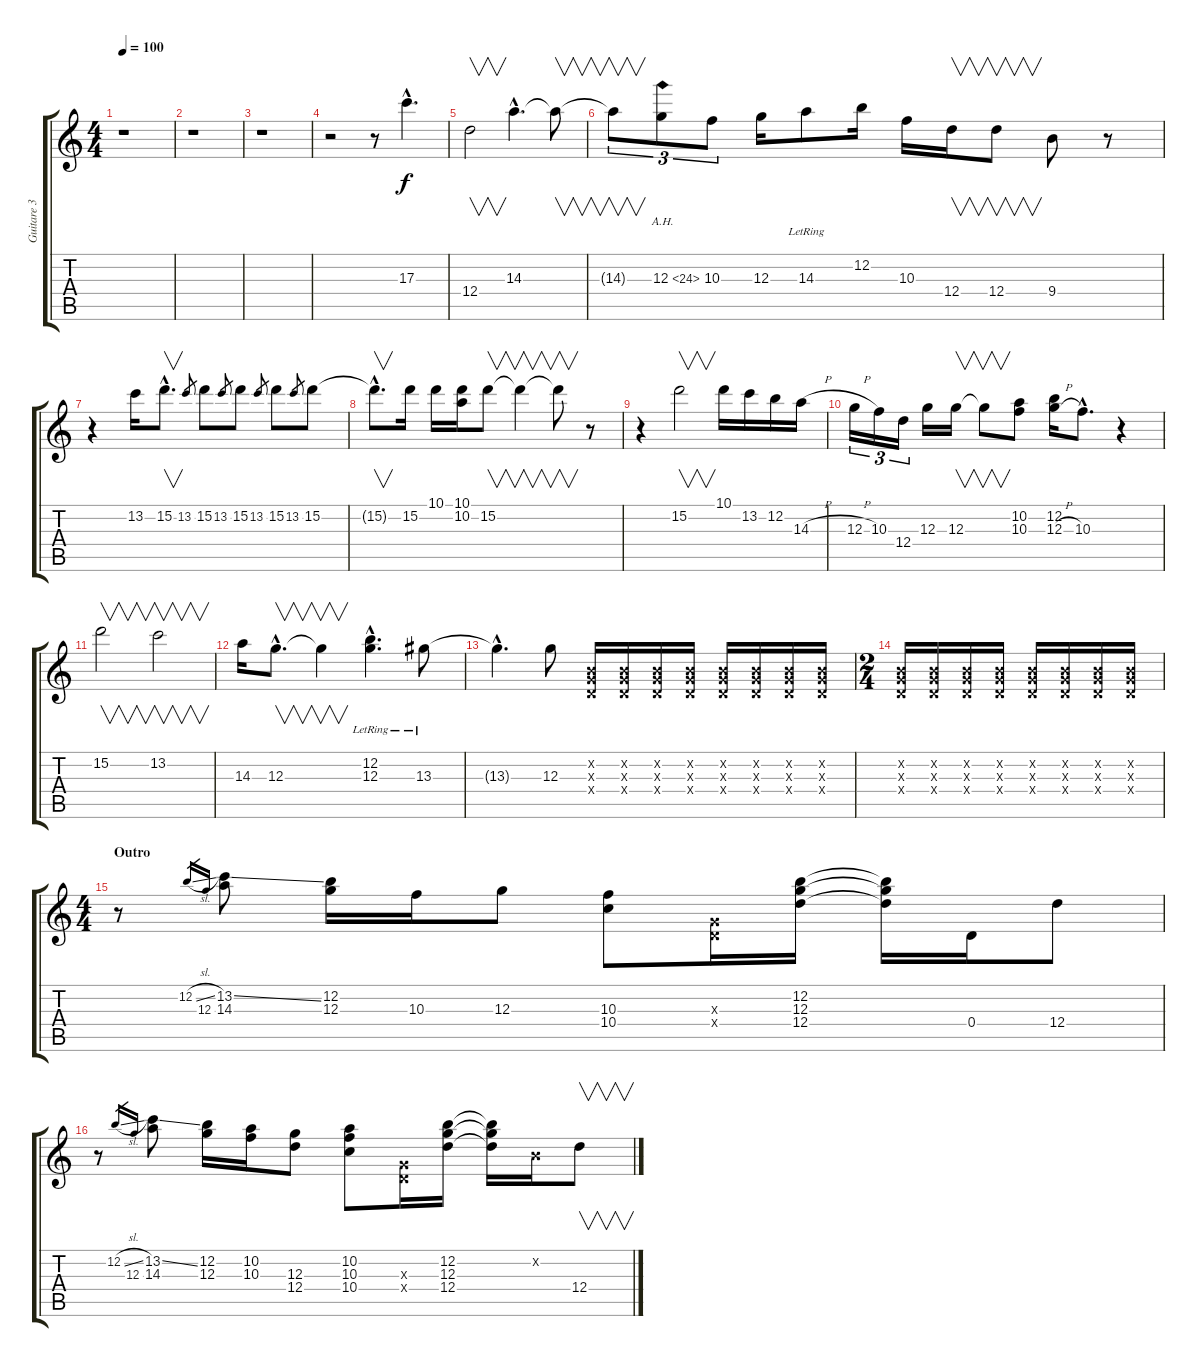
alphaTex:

\track ("Guitare 3" "Guitare 3") {instrument distortionguitar}
\staff {score tabs}
\tuning (E4 B3 G3 D3 A2 E2) {hide}
\ts (4 4)
\tempo 100
\clef g2
\ks c
r.1{dy f} |
r.1 |
r.1 |
r.2 r.8 17.3{hac}.4{d} |
12.4.2{v} 14.3{hac}.4{d} 14.3{t}.8{v} |
14.3{t}.8{v tu (3 2)} 12.3{ah 12}.8{tu (3 2)} 10.3.8{tu (3 2)} 12.3.16 14.3{lr}.8 12.2.16 10.3.16 12.4.16{v} 12.4.8{v} 9.4.8 r.8 |
r.4 13.2.16 15.2{hac}.8{v d} 13.2.8{gr} 15.2.8 13.2.8{gr} 15.2.8 13.2.8{gr} 15.2.8 13.2.8{gr} 15.2.8 |
15.2{hac t}.8{v d} 15.2.16 10.1.16 (10.1 10.2).16 15.2.8{v} 15.2{t}.4{v} 15.2{t}.8{v} r.8 |
r.4 15.2.2{v} 10.1.16 13.2.16 12.2.16 14.3{h}.16 |
12.3{h}.16{tu (3 2)} 10.3.16{tu (3 2)} 12.4.16{tu (3 2)} 12.3.16 12.3.16{v} 12.3{t}.8{v} (10.2 10.3).8 (12.2 12.3{h}).16 10.3{hac}.8{d} r.4 |
15.2.2{v} 13.2.2{v} |
14.3.16 12.3{hac}.8{v d} 12.3{t}.4{v} (12.2{hac lr} 12.3{hac lr}).4{d} 13.3{lr}.8 |
13.3{hac t}.4{d} 12.3.8 (0.2{x} 0.3{x} 0.4{x}).16 (0.2{x} 0.3{x} 0.4{x}).16 (0.2{x} 0.3{x} 0.4{x}).16 (0.2{x} 0.3{x} 0.4{x}).16 (0.2{x} 0.3{x} 0.4{x}).16 (0.2{x} 0.3{x} 0.4{x}).16 (0.2{x} 0.3{x} 0.4{x}).16 (0.2{x} 0.3{x} 0.4{x}).16 |
\ts (2 4)
(0.2{x} 0.3{x} 0.4{x}).16 (0.2{x} 0.3{x} 0.4{x}).16 (0.2{x} 0.3{x} 0.4{x}).16 (0.2{x} 0.3{x} 0.4{x}).16 (0.2{x} 0.3{x} 0.4{x}).16 (0.2{x} 0.3{x} 0.4{x}).16 (0.2{x} 0.3{x} 0.4{x}).16 (0.2{x} 0.3{x} 0.4{x}).16 |
\ts (4 4)
\section ("" "Outro")
r.8 12.2{sl}.16{gr} 12.3.16{gr} (13.2{ss} 14.3).8 (12.2 12.3).16 10.3.16 12.3.8 (10.3 10.4).8 (0.3{x} 0.4{x}).16 (12.2 12.3 12.4).16 (12.2{t} 12.3{t} 12.4{t}).16 0.4.16 12.4.8 |
r.8 12.2{sl}.16{gr} 12.3.16{gr} (13.2{ss} 14.3).8 (12.2 12.3).16 (10.2 10.3).16 (12.3 12.4).8 (10.2 10.3 10.4).8 (0.3{x} 0.4{x}).16 (12.2 12.3 12.4).16 (12.2{t} 12.3{t} 12.4{t}).16 0.2{x}.16 12.4.8{v}
